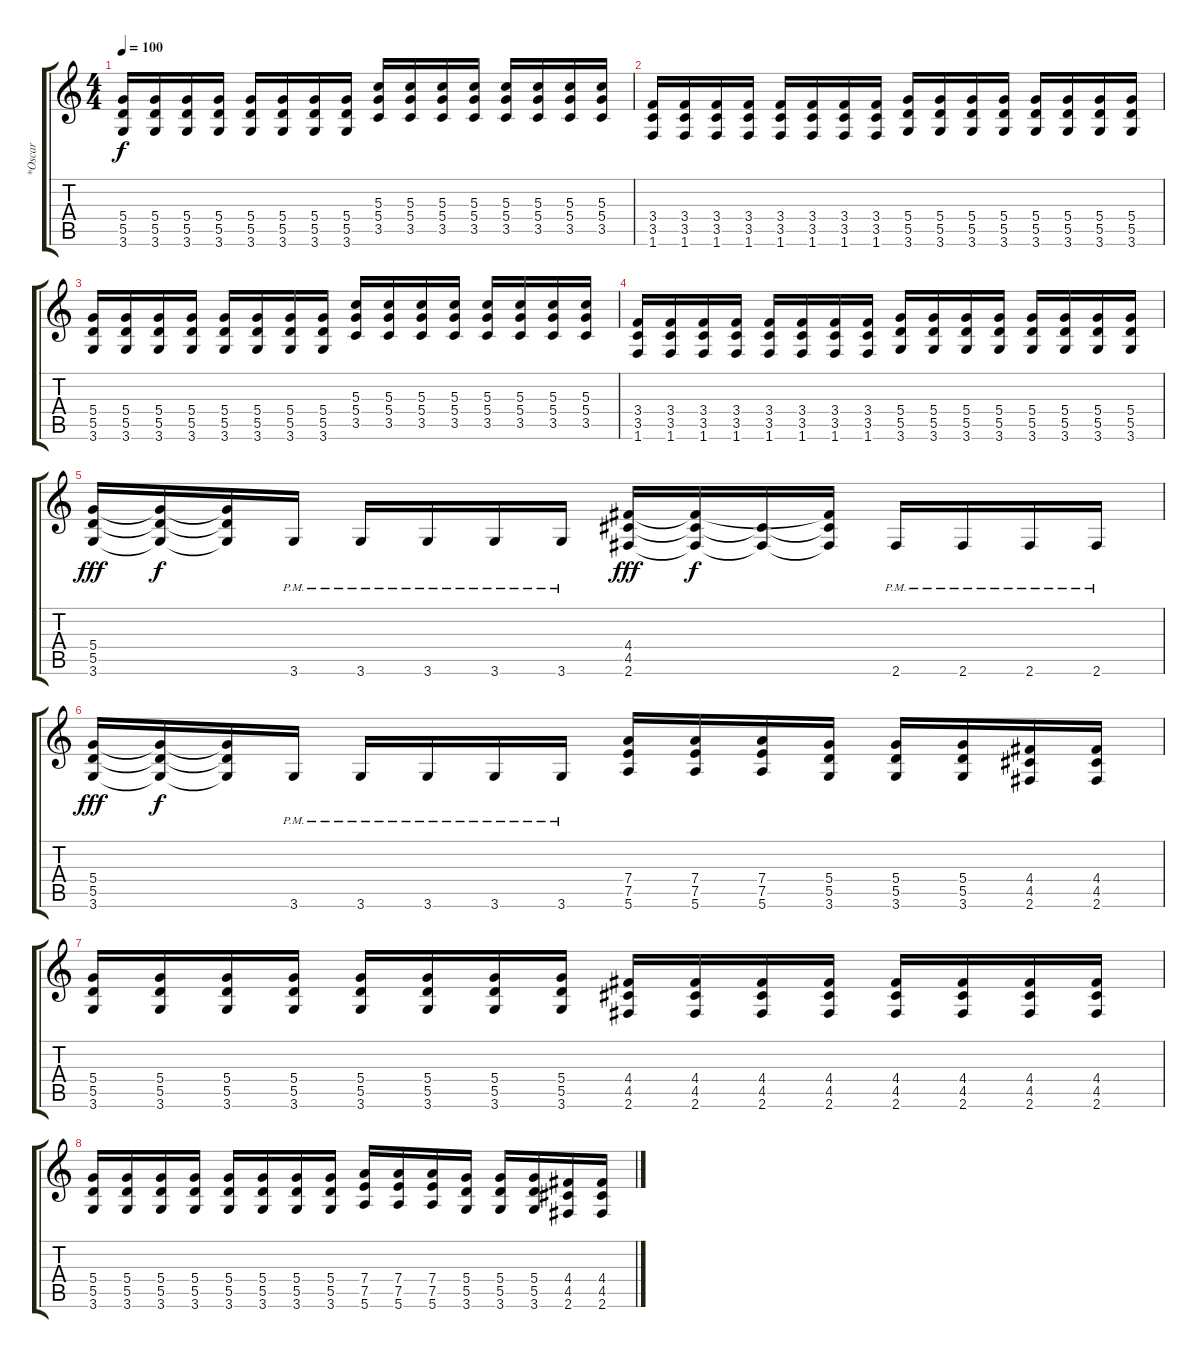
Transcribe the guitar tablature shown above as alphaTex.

\track ("*Oscar" "*Oscar") {instrument distortionguitar}
\staff {score tabs}
\tuning (E4 B3 G3 D3 A2 E2) {hide}
\ts (4 4)
\tempo 100
\clef g2
\ks c
(5.4 5.5 3.6).16{dy f} (5.4 5.5 3.6).16 (5.4 5.5 3.6).16 (5.4 5.5 3.6).16 (5.4 5.5 3.6).16 (5.4 5.5 3.6).16 (5.4 5.5 3.6).16 (5.4 5.5 3.6).16 (5.3 5.4 3.5).16 (5.3 5.4 3.5).16 (5.3 5.4 3.5).16 (5.3 5.4 3.5).16 (5.3 5.4 3.5).16 (5.3 5.4 3.5).16 (5.3 5.4 3.5).16 (5.3 5.4 3.5).16 |
(3.4 3.5 1.6).16 (3.4 3.5 1.6).16 (3.4 3.5 1.6).16 (3.4 3.5 1.6).16 (3.4 3.5 1.6).16 (3.4 3.5 1.6).16 (3.4 3.5 1.6).16 (3.4 3.5 1.6).16 (5.4 5.5 3.6).16 (5.4 5.5 3.6).16 (5.4 5.5 3.6).16 (5.4 5.5 3.6).16 (5.4 5.5 3.6).16 (5.4 5.5 3.6).16 (5.4 5.5 3.6).16 (5.4 5.5 3.6).16 |
(5.4 5.5 3.6).16 (5.4 5.5 3.6).16 (5.4 5.5 3.6).16 (5.4 5.5 3.6).16 (5.4 5.5 3.6).16 (5.4 5.5 3.6).16 (5.4 5.5 3.6).16 (5.4 5.5 3.6).16 (5.3 5.4 3.5).16 (5.3 5.4 3.5).16 (5.3 5.4 3.5).16 (5.3 5.4 3.5).16 (5.3 5.4 3.5).16 (5.3 5.4 3.5).16 (5.3 5.4 3.5).16 (5.3 5.4 3.5).16 |
(3.4 3.5 1.6).16 (3.4 3.5 1.6).16 (3.4 3.5 1.6).16 (3.4 3.5 1.6).16 (3.4 3.5 1.6).16 (3.4 3.5 1.6).16 (3.4 3.5 1.6).16 (3.4 3.5 1.6).16 (5.4 5.5 3.6).16 (5.4 5.5 3.6).16 (5.4 5.5 3.6).16 (5.4 5.5 3.6).16 (5.4 5.5 3.6).16 (5.4 5.5 3.6).16 (5.4 5.5 3.6).16 (5.4 5.5 3.6).16 |
(5.4 5.5 3.6).16{dy fff} (5.4{t} 5.5{t} 3.6{t}).16{dy f} (5.4{t} 5.5{t} 3.6{t}).16 3.6{pm}.16 3.6{pm}.16 3.6{pm}.16 3.6{pm}.16 3.6{pm}.16 (4.4 4.5 2.6).16{dy fff} (4.4{t} 4.5{t} 2.6{t}).16{dy f} (4.5{t} 2.6{t}).16 (4.4{t} 4.5{t} 2.6{t}).16 2.6{pm}.16 2.6{pm}.16 2.6{pm}.16 2.6{pm}.16 |
(5.4 5.5 3.6).16{dy fff} (5.4{t} 5.5{t} 3.6{t}).16{dy f} (5.4{t} 5.5{t} 3.6{t}).16 3.6{pm}.16 3.6{pm}.16 3.6{pm}.16 3.6{pm}.16 3.6{pm}.16 (7.4 7.5 5.6).16 (7.4 7.5 5.6).16 (7.4 7.5 5.6).16 (5.4 5.5 3.6).16 (5.4 5.5 3.6).16 (5.4 5.5 3.6).16 (4.4 4.5 2.6).16 (4.4 4.5 2.6).16 |
(5.4 5.5 3.6).16 (5.4 5.5 3.6).16 (5.4 5.5 3.6).16 (5.4 5.5 3.6).16 (5.4 5.5 3.6).16 (5.4 5.5 3.6).16 (5.4 5.5 3.6).16 (5.4 5.5 3.6).16 (4.4 4.5 2.6).16 (4.4 4.5 2.6).16 (4.4 4.5 2.6).16 (4.4 4.5 2.6).16 (4.4 4.5 2.6).16 (4.4 4.5 2.6).16 (4.4 4.5 2.6).16 (4.4 4.5 2.6).16 |
(5.4 5.5 3.6).16 (5.4 5.5 3.6).16 (5.4 5.5 3.6).16 (5.4 5.5 3.6).16 (5.4 5.5 3.6).16 (5.4 5.5 3.6).16 (5.4 5.5 3.6).16 (5.4 5.5 3.6).16 (7.4 7.5 5.6).16 (7.4 7.5 5.6).16 (7.4 7.5 5.6).16 (5.4 5.5 3.6).16 (5.4 5.5 3.6).16 (5.4 5.5 3.6).16 (4.4 4.5 2.6).16 (4.4 4.5 2.6).16
